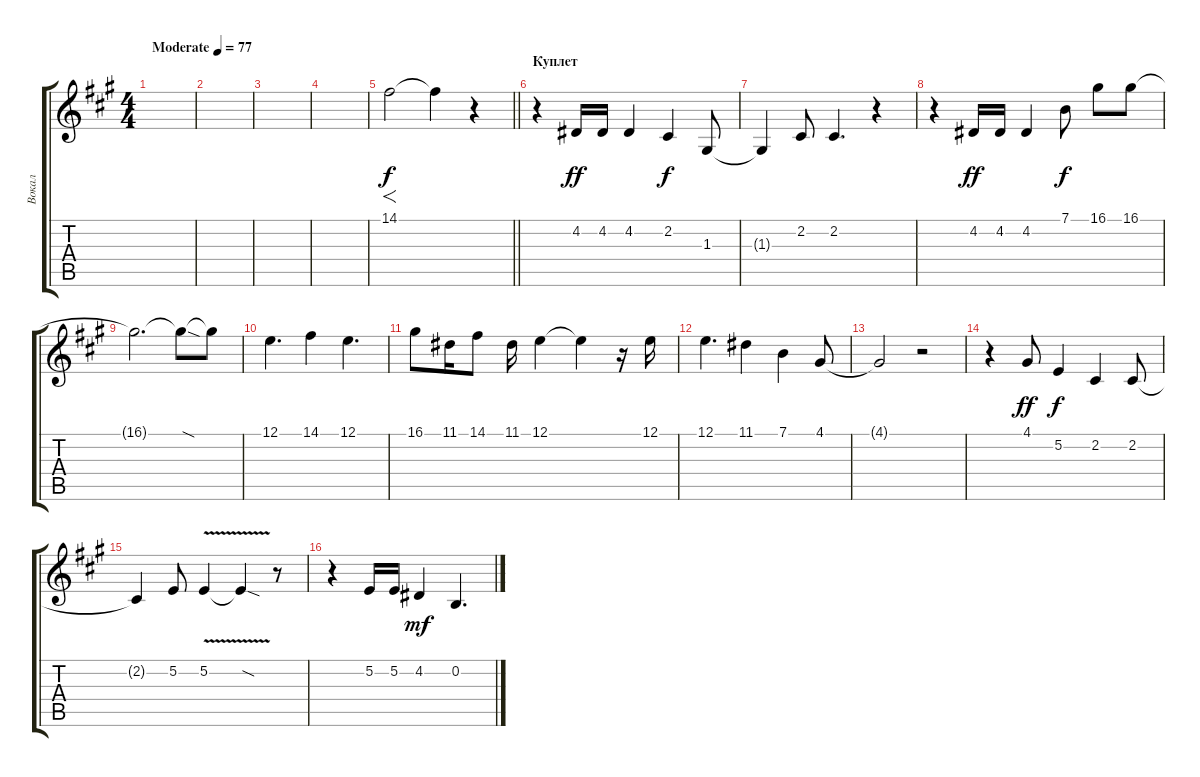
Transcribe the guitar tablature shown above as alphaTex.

\track ("Вокал" "Вокал") {instrument baritonesax}
\staff {score tabs}
\tuning (E4 B3 G3 D3 A2 E2) {hide}
\ts (4 4)
\tempo (77 "Moderate")
\clef g2
\ks f#minor
|
|
|
|
\barLineRight lightlight
14.1.2{f} 14.1{t}.4{volume 0} r.4 |
\section ("" "Куплет")
r.4{volume 13 instrument sopranosax} 4.2.16{dy ff} 4.2.16 4.2.4 2.2.4{dy f} 1.3.8 |
1.3{t}.4 2.2.8 2.2.4{d} r.4 |
r.4 4.2.16{dy ff} 4.2.16 4.2.4 7.1.8{dy f} 16.1.8 16.1.8 |
16.1{t}.2{d} 16.1{sod t}.8{volume 0} 16.1{t}.8 |
12.1.4{d volume 13} 14.1.4 12.1.4{d} |
16.1.8 11.1.16 14.1.8 11.1.16 12.1.4 12.1{t}.4{volume 0} r.16 12.1.16{volume 13} |
12.1.4{d} 11.1.4 7.1.4 4.1.8 |
4.1{t}.2 r.2 |
r.4 4.1.8{dy ff} 5.2.4{dy f} 2.2.4 2.2.8 |
2.2{t}.4 5.2.8 5.2{v}.4 5.2{sod t}.4 r.8 |
r.4 5.2.16 5.2.16 4.2.4{dy mf} 0.2.4{d}
